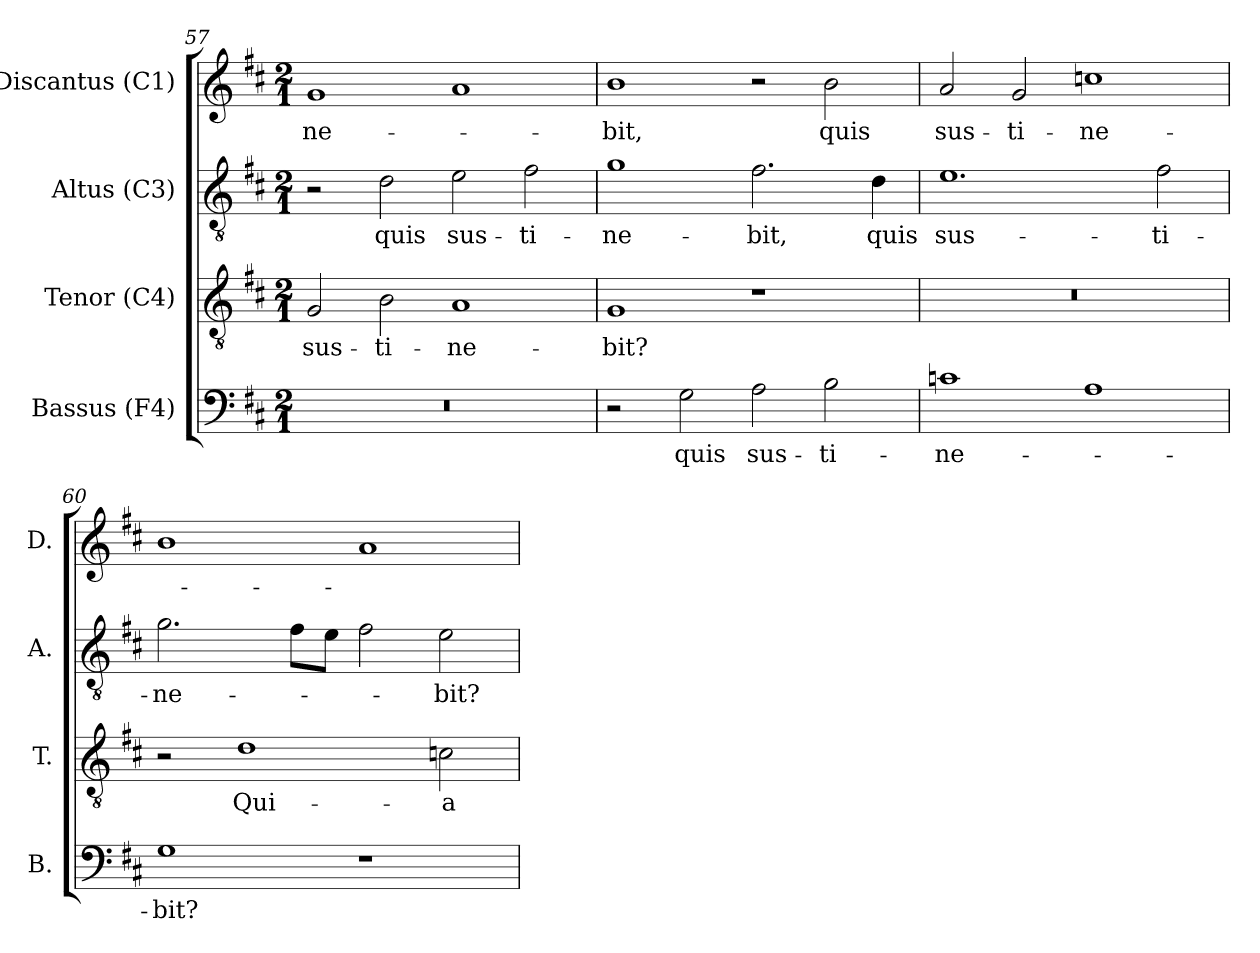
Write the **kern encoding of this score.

**kern	**text	**kern	**text	**kern	**text	**kern	**text
*part4	*part4	*part3	*part3	*part2	*part2	*part1	*part1
*staff4	*staff4	*staff3	*staff3	*staff2	*staff2	*staff1	*staff1
*I"Bassus (F4)	*	*I"Tenor (C4)	*	*I"Altus (C3)	*	*I"Discantus (C1)	*
*I'B.	*	*I'T.	*	*I'A.	*	*I'D.	*
!!LO:LB:g=z
*clefF4	*	*clefGv2	*	*clefGv2	*	*clefG2	*
*	*	*ITrd7c12	*	*ITrd7c12	*	*	*
*k[f#c#]	*	*k[f#c#]	*	*k[f#c#]	*	*k[f#c#]	*
*D:	*	*D:	*	*D:	*	*D:	*
*M2/1	*	*M2/1	*	*M2/1	*	*M2/1	*
=57	=57	=57	=57	=57	=57	=57	=57
!LO:N:vis=1	!	!	!	!	!	!	!
!	!	!	!LO:LY:b:color=#000000	!	!	!	!
!	!	!	!	!	!	!	!LO:LY:b:color=#000000
0r	.	2GGi/	sus-	2r	.	1gi	-ne-
!	!	!	!LO:LY:b:color=#000000	!	!	!	!
!	!	!	!	!	!LO:LY:b:color=#000000	!	!
.	.	2BBi\	-ti-	2Di\	quis	.	.
!	!	!	!LO:LY:b:color=#000000	!	!	!	!
!	!	!	!	!	!LO:LY:b:color=#000000	!	!
.	.	1AAi	-ne-	2Ei\	sus-	1ai	.
!	!	!	!	!	!LO:LY:b:color=#000000	!	!
.	.	.	.	2F#i\	-ti-	.	.
=58	=58	=58	=58	=58	=58	=58	=58
!	!	!	!LO:LY:b:color=#000000	!	!	!	!
!	!	!	!	!	!LO:LY:b:color=#000000	!	!
!	!	!	!	!	!	!	!LO:LY:b:color=#000000
2r	.	1GGi	-bit?	1Gi	-ne-	1bi	-bit,
!	!LO:LY:b:color=#000000	!	!	!	!	!	!
2Gi\	quis	.	.	.	.	.	.
!	!LO:LY:b:color=#000000	!	!	!	!	!	!
!	!	!	!	!	!LO:LY:b:color=#000000	!	!
2Ai\	sus-	1r	.	2.F#i\	-bit,	2r	.
!	!LO:LY:b:color=#000000	!	!	!	!	!	!
!	!	!	!	!	!	!	!LO:LY:b:color=#000000
2Bi\	-ti-	.	.	.	.	2bi\	quis
!	!	!	!	!	!LO:LY:b:color=#000000	!	!
.	.	.	.	4Di\	quis	.	.
=59	=59	=59	=59	=59	=59	=59	=59
!	!LO:LY:b:color=#000000	!LO:N:vis=1	!	!	!	!	!
!	!	!	!	!	!LO:LY:b:color=#000000	!	!
!	!	!	!	!	!	!	!LO:LY:b:color=#000000
1cni	-ne-	0r	.	1.Ei	sus-	2ai/	sus-
!	!	!	!	!	!	!	!LO:LY:b:color=#000000
.	.	.	.	.	.	2gi/	-ti-
!	!	!	!	!	!	!	!LO:LY:b:color=#000000
1Ai	.	.	.	.	.	1ccni	-ne-
!	!	!	!	!	!LO:LY:b:color=#000000	!	!
.	.	.	.	2F#i\	-ti-	.	.
=60	=60	=60	=60	=60	=60	=60	=60
!	!LO:LY:b:color=#000000	!	!	!	!	!	!
!	!	!	!	!	!LO:LY:b:color=#000000	!	!
1Gi	-bit?	2r	.	2.Gi\	-ne-	1bi	.
!	!	!	!LO:LY:b:color=#000000	!	!	!	!
.	.	1Di	Qui-	.	.	.	.
.	.	.	.	8F#i\L	.	.	.
.	.	.	.	8Ei\J	.	.	.
1r	.	.	.	2F#i\	.	1ai	.
!	!	!	!LO:LY:b:color=#000000	!	!	!	!
!	!	!	!	!	!LO:LY:b:color=#000000	!	!
.	.	2Cni\	-a	2Ei\	-bit?	.	.
=	=	=	=	=	=	=	=
*-	*-	*-	*-	*-	*-	*-	*-
